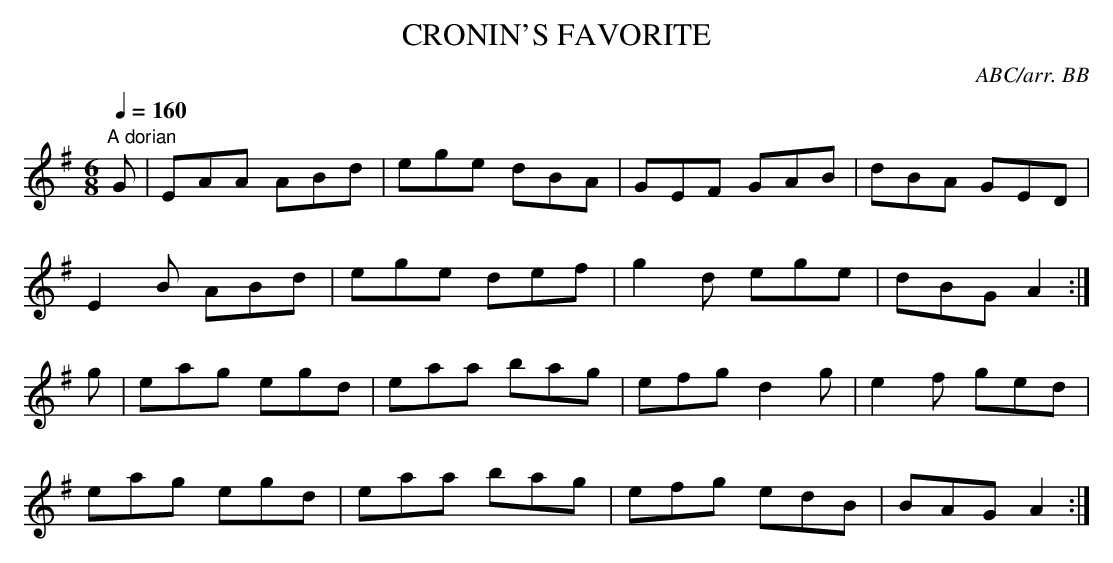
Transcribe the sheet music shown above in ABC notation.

X:1
T:CRONIN'S FAVORITE
C:ABC/arr. BB
M:6/8
Q:1/4=160
K:G
"A dorian"
G|EAA ABd|ege dBA|GEF GAB|dBA GED|
E2B ABd|ege def|g2d ege|dBG A2:|
g|eag egd|eaa bag|efg d2g|e2f ged|
eag egd|eaa bag|efg edB|BAG A2:|
